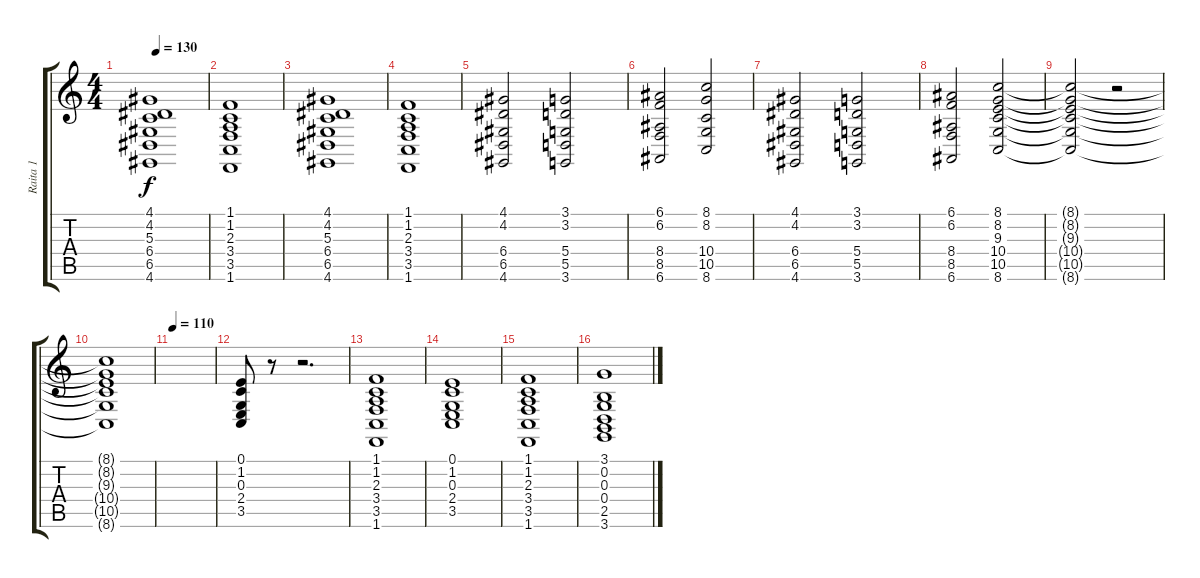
\track ("Raita 1" "Raita 1") {instrument stringensemble1}
\staff {score tabs}
\tuning (E4 B3 G3 D3 A2 E2) {hide}
\ts (4 4)
\tempo 130
\clef g2
\ks c
(4.1 4.2 5.3 6.4 6.5 4.6).1{dy f} |
(1.1 1.2 2.3 3.4 3.5 1.6).1 |
(4.1 4.2 5.3 6.4 6.5 4.6).1 |
(1.1 1.2 2.3 3.4 3.5 1.6).1 |
(4.1 4.2 6.4 6.5 4.6).2 (3.1 3.2 5.4 5.5 3.6).2 |
(6.1 6.2 8.4 8.5 6.6).2 (8.1 8.2 10.4 10.5 8.6).2 |
(4.1 4.2 6.4 6.5 4.6).2 (3.1 3.2 5.4 5.5 3.6).2 |
(6.1 6.2 8.4 8.5 6.6).2 (8.1 8.2 9.3 10.4 10.5 8.6).2 |
(8.1{t} 8.2{t} 9.3{t} 10.4{t} 10.5{t} 8.6{t}).2 r.2 |
(8.1{t} 8.2{t} 9.3{t} 10.4{t} 10.5{t} 8.6{t}).1 |
\tempo 110
|
(0.1 1.2 0.3 2.4 3.5).8 r.8 r.2{d} |
(1.1 1.2 2.3 3.4 3.5 1.6).1 |
(0.1 1.2 0.3 2.4 3.5).1 |
(1.1 1.2 2.3 3.4 3.5 1.6).1 |
(3.1 0.2 0.3 0.4 2.5 3.6).1
